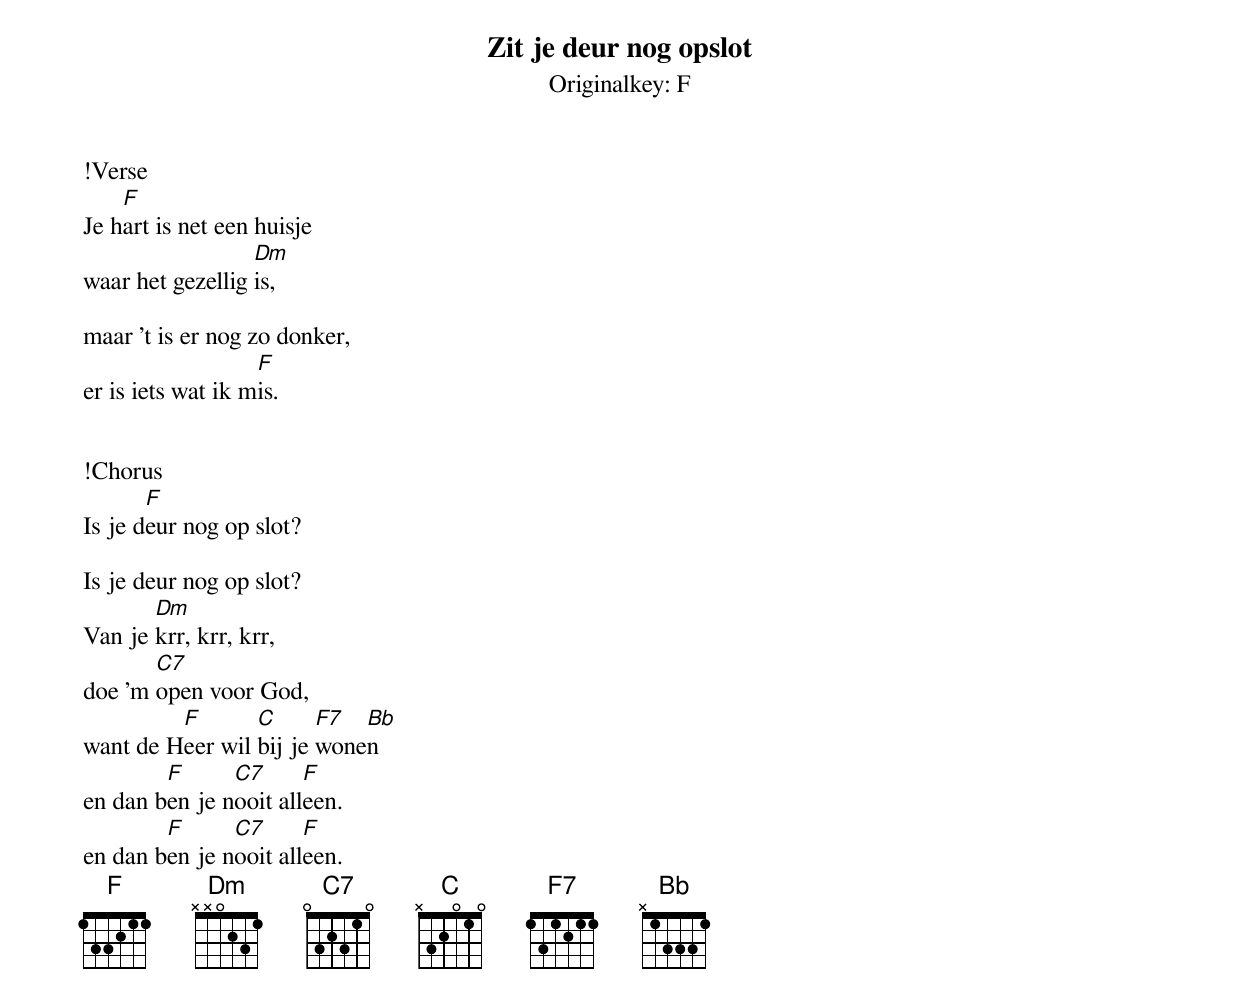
{title:Zit je deur nog opslot}
{subtitle:Originalkey: F}
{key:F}

!Verse
Je h[F]art is net een huisje
waar het gezellig [Dm]is,

maar ’t is er nog zo donker,
er is iets wat ik m[F]is.


!Chorus
Is je d[F]eur nog op slot?

Is je deur nog op slot?
Van je [Dm]krr, krr, krr,
doe ’m [C7]open voor God,
want de H[F]eer wil [C]bij je [F7]wone[Bb]n
en dan b[F]en je n[C7]ooit all[F]een.
en dan b[F]en je n[C7]ooit all[F]een.
